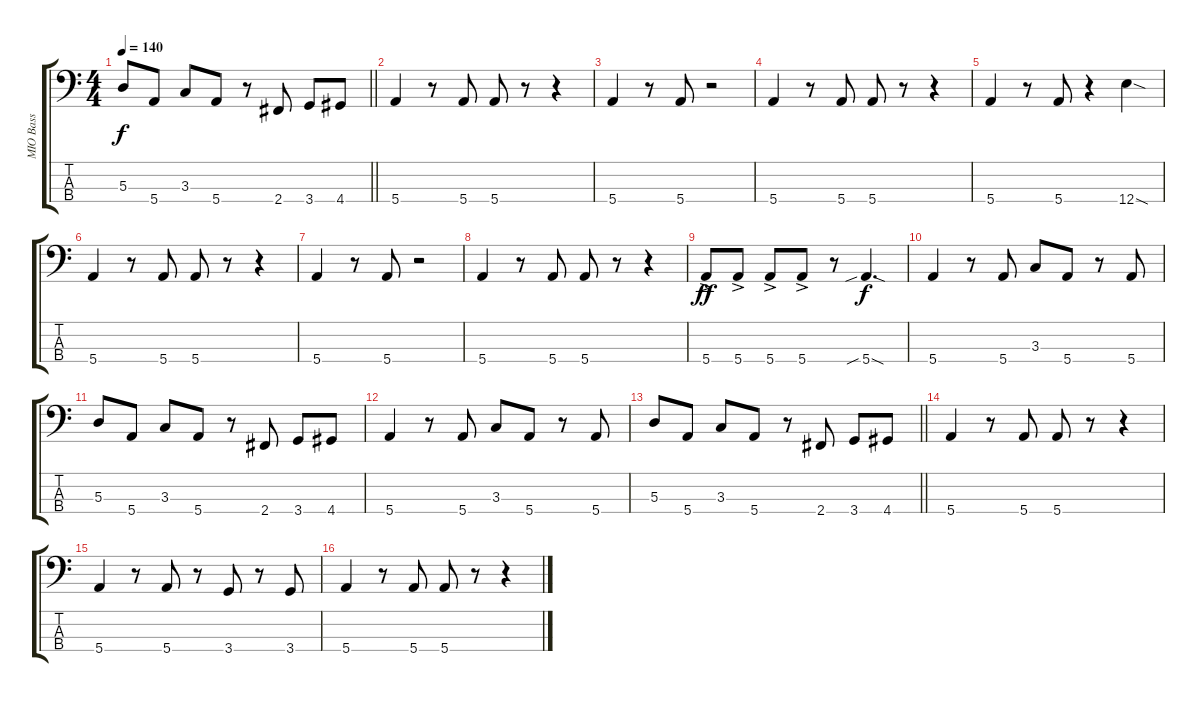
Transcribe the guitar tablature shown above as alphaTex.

\track ("MIO Bass" "MIO Bass") {instrument electricbassfinger}
\staff {score tabs}
\tuning (G2 D2 A1 E1) {hide}
\ts (4 4)
\tempo 140
\clef f4
\barLineRight lightlight
\ks c
5.3.8{dy f} 5.4.8 3.3.8 5.4.8 r.8 2.4.8 3.4.8 4.4.8 |
5.4.4 r.8 5.4.8 5.4.8 r.8 r.4 |
5.4.4 r.8 5.4.8 r.2 |
5.4.4 r.8 5.4.8 5.4.8 r.8 r.4 |
5.4.4 r.8 5.4.8 r.4 12.4{sod}.4 |
5.4.4 r.8 5.4.8 5.4.8 r.8 r.4 |
5.4.4 r.8 5.4.8 r.2 |
5.4.4 r.8 5.4.8 5.4.8 r.8 r.4 |
5.4{ac}.8{dy ff} 5.4{ac}.8 5.4{ac}.8 5.4{ac}.8 r.8 5.4{sib sod}.4{d dy f} |
5.4.4 r.8 5.4.8 3.3.8 5.4.8 r.8 5.4.8 |
5.3.8 5.4.8 3.3.8 5.4.8 r.8 2.4.8 3.4.8 4.4.8 |
5.4.4 r.8 5.4.8 3.3.8 5.4.8 r.8 5.4.8 |
\barLineRight lightlight
5.3.8 5.4.8 3.3.8 5.4.8 r.8 2.4.8 3.4.8 4.4.8 |
5.4.4 r.8 5.4.8 5.4.8 r.8 r.4 |
5.4.4 r.8 5.4.8 r.8 3.4.8 r.8 3.4.8 |
5.4.4 r.8 5.4.8 5.4.8 r.8 r.4
